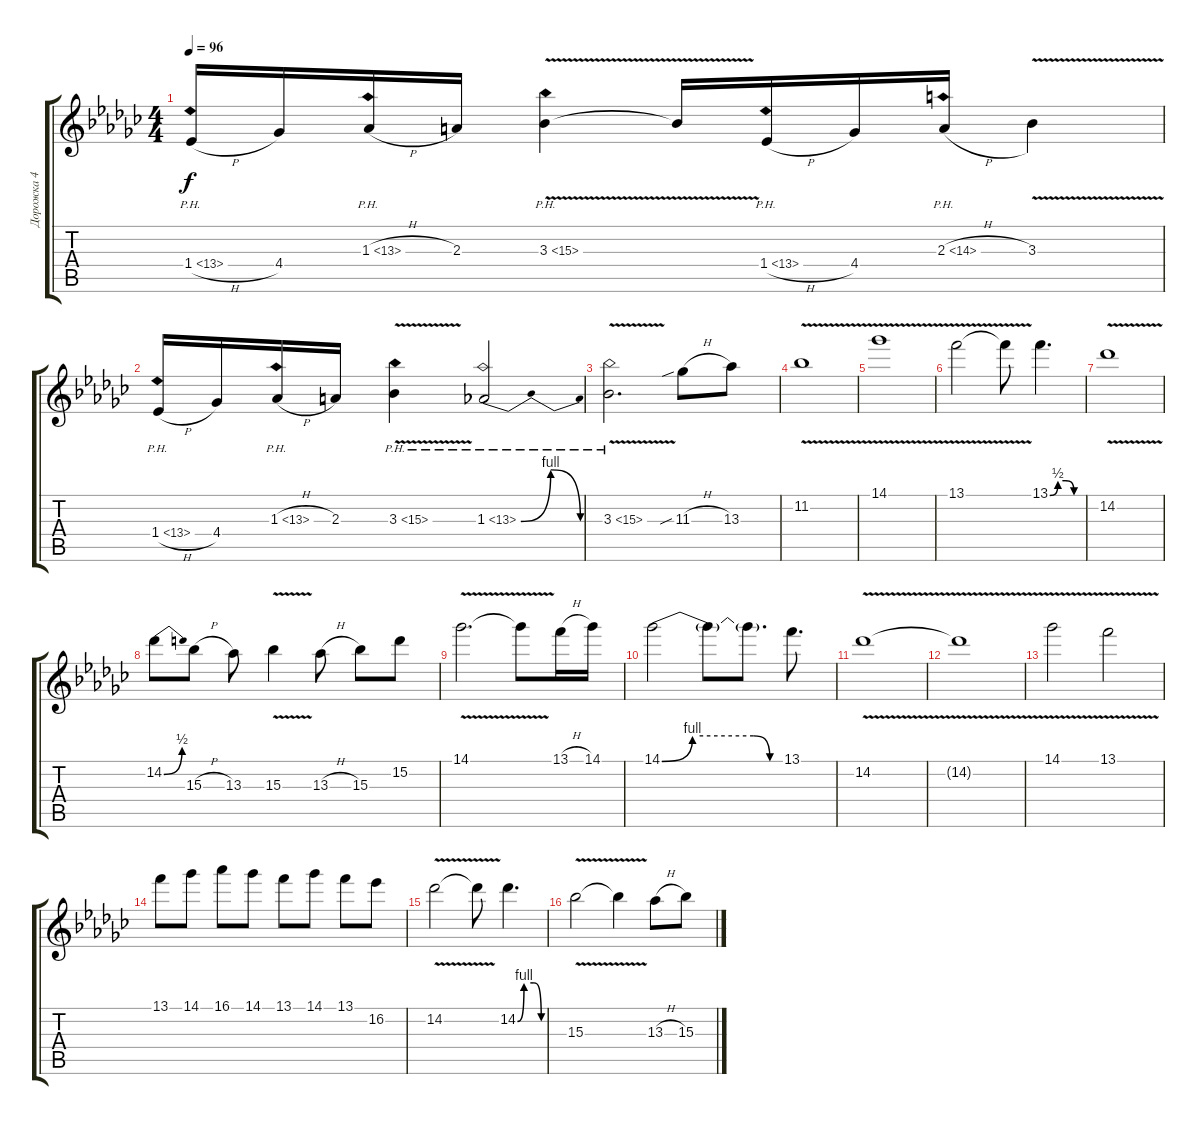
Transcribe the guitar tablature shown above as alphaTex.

\track ("Дорожка 4" "Дорожка 4") {instrument overdrivenguitar}
\staff {score tabs}
\tuning (E4 B3 G3 D3 A2 E2) {hide}
\ts (4 4)
\tempo 96
\clef g2
\ks ebminor
1.4{ph 12 h}.16{dy f} 4.4.16 1.3{ph 12 h}.16 2.3.16 3.3{ph 12 v}.4 3.3{t}.16 1.4{ph 12 h}.16 4.4.16 2.3{ph 12 h}.16 3.3{v}.4 |
1.4{ph 12 h}.16 4.4.16 1.3{ph 12 h}.16 2.3.16 3.3{ph 12 v}.4 1.3{be (bendrelease 0 0 15 4 45 4 60 0) ph 12}.2 |
3.3{ph 12 v}.2{d} 11.3{sib h}.8 13.3.8 |
11.2{v}.1 |
14.1{v}.1 |
13.1{v}.2 13.1{t}.8 13.1{be (custom 0 0 15 2 30 2 45 0 60 0)}.4{d} |
14.2{v}.1 |
14.2{be (bend 0 0 60 2)}.8 15.3{h}.8 13.3.8 15.3{v}.4 13.3{h}.8 15.3.8 15.2.8 |
14.1{v}.2{d} 14.1{t}.8 13.1{h}.16 14.1.16 |
14.1{be (custom 0 0 15 4 45 4 53 0 60 0)}.2 14.1{t}.8 14.1{t}.8{d} 13.1.8{d} |
14.2{v}.1 |
14.2{t}.1 |
14.1{v}.2 13.1{v}.2 |
13.1.8 14.1.8 16.1.8 14.1.8 13.1.8 14.1.8 13.1.8 16.2.8 |
14.2{v}.2 14.2{t}.8 14.2{be (custom 0 0 15 4 38 4 55 0 60 0)}.4{d} |
15.3{v}.2 15.3{t}.4 13.3{h}.8 15.3.8
